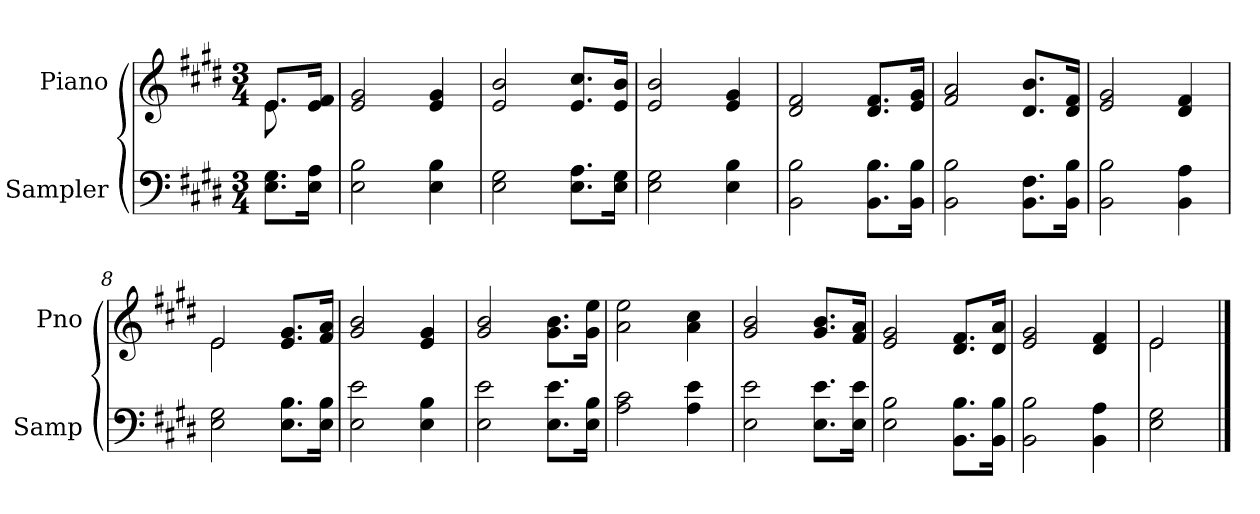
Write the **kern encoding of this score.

**kern	**kern
*part2	*part1
*staff2	*staff1
*I"Sampler	*I"Piano
*I'Samp	*I'Pno
*clefF4	*clefG2
*k[f#c#g#d#]	*k[f#c#g#d#]
*E:	*E:
*M3/4	*M3/4
=1	=1
*	*^
8.E\ 8.G#\L	8.e/L	8.e
16E\ 16A\Jk	16e/ 16f#/Jk	16ryy
*	*v	*v
=2	=2
2E 2B	2e 2g#
4E 4B	4e 4g#
=3	=3
2E 2G#	2e 2b
8.E\ 8.A\L	8.e/ 8.cc#/L
16E\ 16G#\Jk	16e/ 16b/Jk
=4	=4
2E 2G#	2e 2b
4E 4B	4e 4g#
=5	=5
2BB 2B	2d# 2f#
8.BB\ 8.B\L	8.d#/ 8.f#/L
16BB\ 16B\Jk	16e/ 16g#/Jk
=6	=6
2BB 2B	2f# 2a
8.BB\ 8.F#\L	8.d#/ 8.b/L
16BB\ 16B\Jk	16d#/ 16f#/Jk
=7	=7
2BB 2B	2e 2g#
4BB 4A	4d# 4f#
=8	=8
*	*^
2E 2G#	2e/	2e
8.E\ 8.B\L	8.e/ 8.g#/L	4ryy
16E\ 16B\Jk	16f#/ 16a/Jk	.
*	*v	*v
=9	=9
2E 2e	2g# 2b
4E 4B	4e 4g#
=10	=10
2E 2e	2g# 2b
8.E\ 8.e\L	8.g#\ 8.b\L
16E\ 16B\Jk	16g#\ 16ee\Jk
=11	=11
2A 2c#	2a 2ee
4A 4e	4a 4cc#
=12	=12
2E 2e	2g# 2b
8.E\ 8.e\L	8.g#/ 8.b/L
16E\ 16e\Jk	16f#/ 16a/Jk
=13	=13
2E 2B	2e 2g#
8.BB\ 8.B\L	8.d#/ 8.f#/L
16BB\ 16B\Jk	16d#/ 16a/Jk
=14	=14
2BB 2B	2e 2g#
4BB 4A	4d# 4f#
=15	=15
*	*^
2E 2G#	2e/	2e
*	*v	*v
==	==
*-	*-
